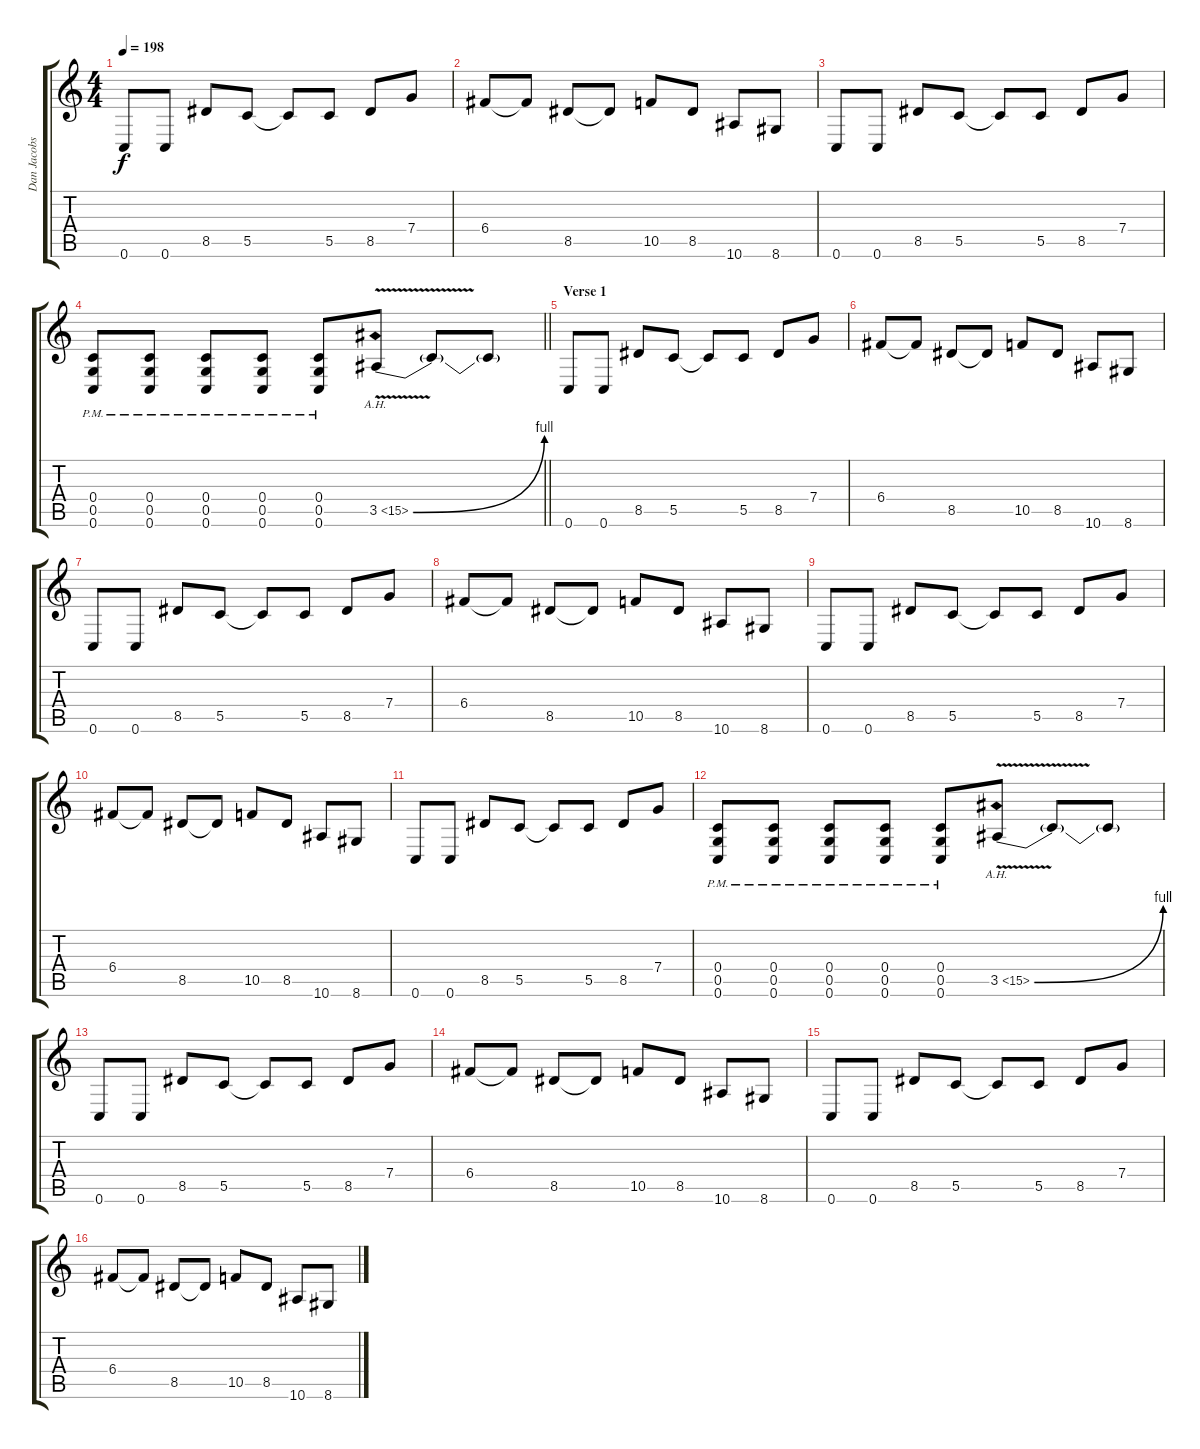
\track ("Dan Jacobs" "Dan Jacobs") {instrument distortionguitar}
\staff {score tabs}
\tuning (D4 A3 F3 C3 G2 C2) {hide}
\ts (4 4)
\tempo 198
\clef g2
\ks c
0.6.8{dy f} 0.6.8 8.5.8 5.5.8 5.5{t}.8 5.5.8 8.5.8 7.4.8 |
6.4.8 6.4{t}.8 8.5.8 8.5{t}.8 10.5.8 8.5.8 10.6.8 8.6.8 |
0.6.8 0.6.8 8.5.8 5.5.8 5.5{t}.8 5.5.8 8.5.8 7.4.8 |
\barLineRight lightlight
(0.4{pm} 0.5{pm} 0.6{pm}).8 (0.4{pm} 0.5{pm} 0.6{pm}).8 (0.4{pm} 0.5{pm} 0.6{pm}).8 (0.4{pm} 0.5{pm} 0.6{pm}).8 (0.4{pm} 0.5{pm} 0.6{pm}).8 3.5{be (bend 0 0 60 4) ah 12 v}.8 3.5{t}.8 3.5{t}.8 |
\section ("" "Verse 1")
0.6.8 0.6.8 8.5.8 5.5.8 5.5{t}.8 5.5.8 8.5.8 7.4.8 |
6.4.8 6.4{t}.8 8.5.8 8.5{t}.8 10.5.8 8.5.8 10.6.8 8.6.8 |
0.6.8 0.6.8 8.5.8 5.5.8 5.5{t}.8 5.5.8 8.5.8 7.4.8 |
6.4.8 6.4{t}.8 8.5.8 8.5{t}.8 10.5.8 8.5.8 10.6.8 8.6.8 |
0.6.8 0.6.8 8.5.8 5.5.8 5.5{t}.8 5.5.8 8.5.8 7.4.8 |
6.4.8 6.4{t}.8 8.5.8 8.5{t}.8 10.5.8 8.5.8 10.6.8 8.6.8 |
0.6.8 0.6.8 8.5.8 5.5.8 5.5{t}.8 5.5.8 8.5.8 7.4.8 |
(0.4{pm} 0.5{pm} 0.6{pm}).8 (0.4{pm} 0.5{pm} 0.6{pm}).8 (0.4{pm} 0.5{pm} 0.6{pm}).8 (0.4{pm} 0.5{pm} 0.6{pm}).8 (0.4{pm} 0.5{pm} 0.6{pm}).8 3.5{be (bend 0 0 60 4) ah 12 v}.8 3.5{t}.8 3.5{t}.8 |
0.6.8 0.6.8 8.5.8 5.5.8 5.5{t}.8 5.5.8 8.5.8 7.4.8 |
6.4.8 6.4{t}.8 8.5.8 8.5{t}.8 10.5.8 8.5.8 10.6.8 8.6.8 |
0.6.8 0.6.8 8.5.8 5.5.8 5.5{t}.8 5.5.8 8.5.8 7.4.8 |
6.4.8 6.4{t}.8 8.5.8 8.5{t}.8 10.5.8 8.5.8 10.6.8 8.6.8
